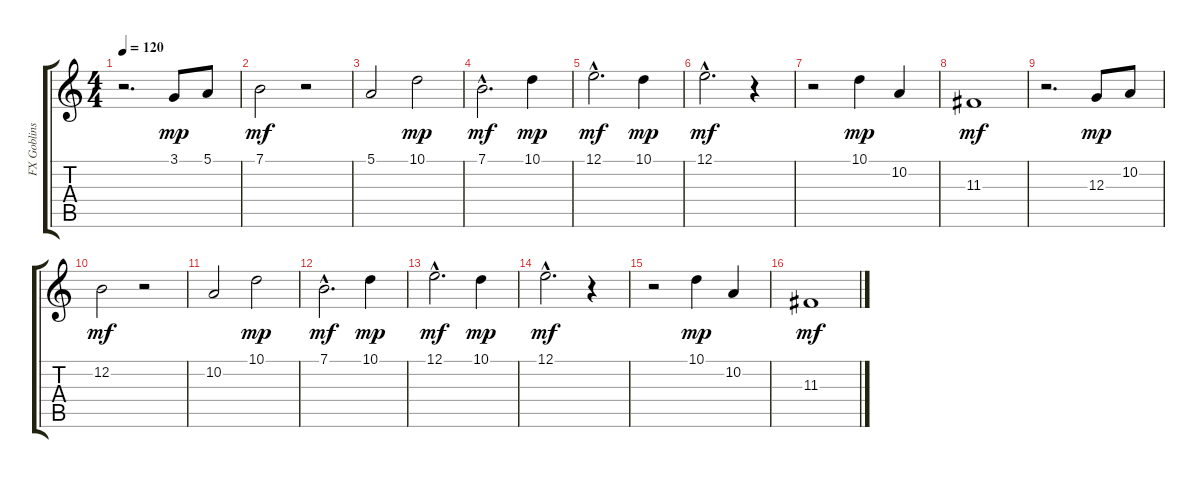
\track ("FX Goblins" "FX Goblins") {instrument fx6goblins}
\staff {score tabs}
\tuning (E4 B3 G3 D3 A2 E2) {hide}
\ts (4 4)
\tempo 120
\clef g2
\ks c
r.2{d dy mp instrument fx6goblins} 3.1.8 5.1.8 |
7.1.2{dy mf} r.2 |
5.1.2 10.1.2{dy mp} |
7.1{hac}.2{d dy mf} 10.1.4{dy mp} |
12.1{hac}.2{d dy mf} 10.1.4{dy mp} |
12.1{hac}.2{d dy mf} r.4 |
r.2 10.1.4{dy mp} 10.2.4 |
11.3.1{dy mf} |
r.2{d} 12.3.8{dy mp} 10.2.8 |
12.2.2{dy mf} r.2 |
10.2.2 10.1.2{dy mp} |
7.1{hac}.2{d dy mf} 10.1.4{dy mp} |
12.1{hac}.2{d dy mf} 10.1.4{dy mp} |
12.1{hac}.2{d dy mf} r.4 |
r.2 10.1.4{dy mp} 10.2.4 |
11.3.1{dy mf}
